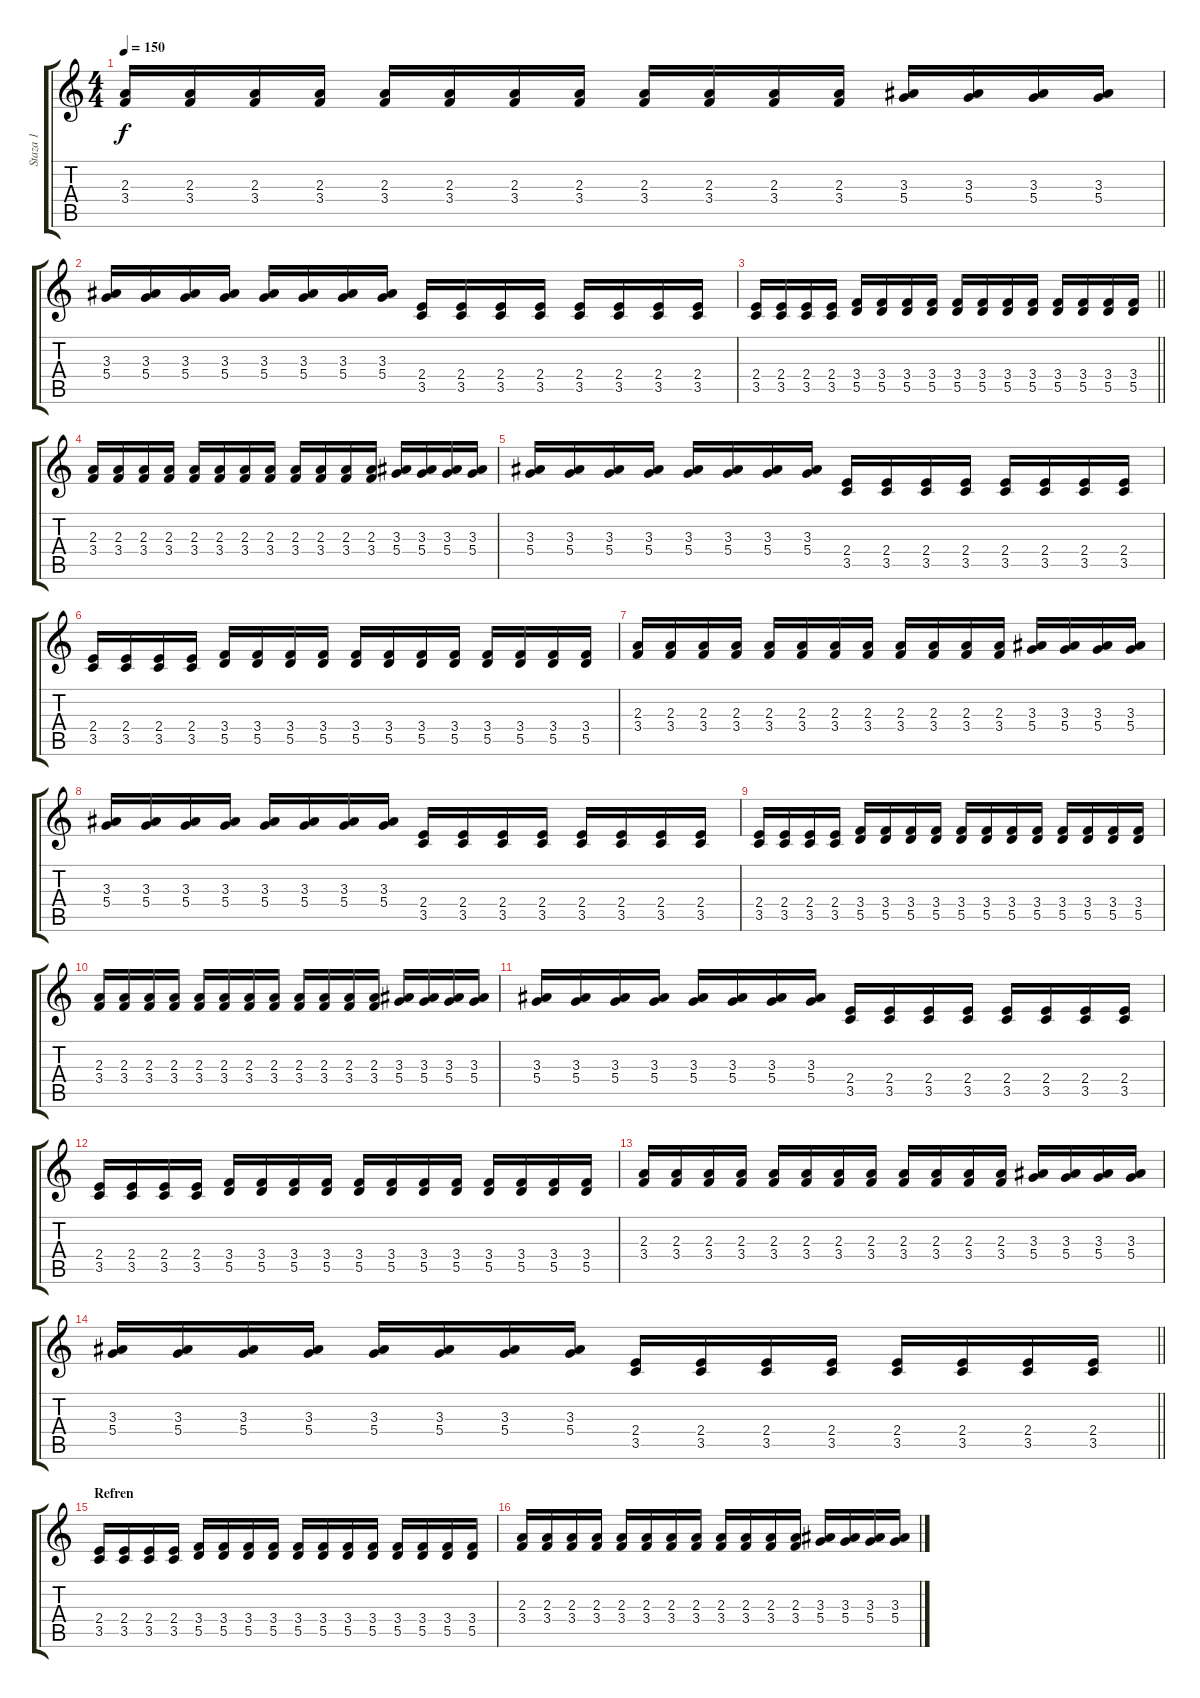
\track ("Staza 1" "Staza 1") {instrument distortionguitar}
\staff {score tabs}
\tuning (E4 B3 G3 D3 A2 E2) {hide}
\ts (4 4)
\tempo 150
\clef g2
\ks c
(2.3 3.4).16{dy f} (2.3 3.4).16 (2.3 3.4).16 (2.3 3.4).16 (2.3 3.4).16 (2.3 3.4).16 (2.3 3.4).16 (2.3 3.4).16 (2.3 3.4).16 (2.3 3.4).16 (2.3 3.4).16 (2.3 3.4).16 (3.3 5.4).16 (3.3 5.4).16 (3.3 5.4).16 (3.3 5.4).16 |
(3.3 5.4).16 (3.3 5.4).16 (3.3 5.4).16 (3.3 5.4).16 (3.3 5.4).16 (3.3 5.4).16 (3.3 5.4).16 (3.3 5.4).16 (2.4 3.5).16 (2.4 3.5).16 (2.4 3.5).16 (2.4 3.5).16 (2.4 3.5).16 (2.4 3.5).16 (2.4 3.5).16 (2.4 3.5).16 |
\barLineRight lightlight
(2.4 3.5).16 (2.4 3.5).16 (2.4 3.5).16 (2.4 3.5).16 (3.4 5.5).16 (3.4 5.5).16 (3.4 5.5).16 (3.4 5.5).16 (3.4 5.5).16 (3.4 5.5).16 (3.4 5.5).16 (3.4 5.5).16 (3.4 5.5).16 (3.4 5.5).16 (3.4 5.5).16 (3.4 5.5).16 |
(2.3 3.4).16 (2.3 3.4).16 (2.3 3.4).16 (2.3 3.4).16 (2.3 3.4).16 (2.3 3.4).16 (2.3 3.4).16 (2.3 3.4).16 (2.3 3.4).16 (2.3 3.4).16 (2.3 3.4).16 (2.3 3.4).16 (3.3 5.4).16 (3.3 5.4).16 (3.3 5.4).16 (3.3 5.4).16 |
(3.3 5.4).16 (3.3 5.4).16 (3.3 5.4).16 (3.3 5.4).16 (3.3 5.4).16 (3.3 5.4).16 (3.3 5.4).16 (3.3 5.4).16 (2.4 3.5).16 (2.4 3.5).16 (2.4 3.5).16 (2.4 3.5).16 (2.4 3.5).16 (2.4 3.5).16 (2.4 3.5).16 (2.4 3.5).16 |
(2.4 3.5).16 (2.4 3.5).16 (2.4 3.5).16 (2.4 3.5).16 (3.4 5.5).16 (3.4 5.5).16 (3.4 5.5).16 (3.4 5.5).16 (3.4 5.5).16 (3.4 5.5).16 (3.4 5.5).16 (3.4 5.5).16 (3.4 5.5).16 (3.4 5.5).16 (3.4 5.5).16 (3.4 5.5).16 |
(2.3 3.4).16 (2.3 3.4).16 (2.3 3.4).16 (2.3 3.4).16 (2.3 3.4).16 (2.3 3.4).16 (2.3 3.4).16 (2.3 3.4).16 (2.3 3.4).16 (2.3 3.4).16 (2.3 3.4).16 (2.3 3.4).16 (3.3 5.4).16 (3.3 5.4).16 (3.3 5.4).16 (3.3 5.4).16 |
(3.3 5.4).16 (3.3 5.4).16 (3.3 5.4).16 (3.3 5.4).16 (3.3 5.4).16 (3.3 5.4).16 (3.3 5.4).16 (3.3 5.4).16 (2.4 3.5).16 (2.4 3.5).16 (2.4 3.5).16 (2.4 3.5).16 (2.4 3.5).16 (2.4 3.5).16 (2.4 3.5).16 (2.4 3.5).16 |
(2.4 3.5).16 (2.4 3.5).16 (2.4 3.5).16 (2.4 3.5).16 (3.4 5.5).16 (3.4 5.5).16 (3.4 5.5).16 (3.4 5.5).16 (3.4 5.5).16 (3.4 5.5).16 (3.4 5.5).16 (3.4 5.5).16 (3.4 5.5).16 (3.4 5.5).16 (3.4 5.5).16 (3.4 5.5).16 |
(2.3 3.4).16 (2.3 3.4).16 (2.3 3.4).16 (2.3 3.4).16 (2.3 3.4).16 (2.3 3.4).16 (2.3 3.4).16 (2.3 3.4).16 (2.3 3.4).16 (2.3 3.4).16 (2.3 3.4).16 (2.3 3.4).16 (3.3 5.4).16 (3.3 5.4).16 (3.3 5.4).16 (3.3 5.4).16 |
(3.3 5.4).16 (3.3 5.4).16 (3.3 5.4).16 (3.3 5.4).16 (3.3 5.4).16 (3.3 5.4).16 (3.3 5.4).16 (3.3 5.4).16 (2.4 3.5).16 (2.4 3.5).16 (2.4 3.5).16 (2.4 3.5).16 (2.4 3.5).16 (2.4 3.5).16 (2.4 3.5).16 (2.4 3.5).16 |
(2.4 3.5).16 (2.4 3.5).16 (2.4 3.5).16 (2.4 3.5).16 (3.4 5.5).16 (3.4 5.5).16 (3.4 5.5).16 (3.4 5.5).16 (3.4 5.5).16 (3.4 5.5).16 (3.4 5.5).16 (3.4 5.5).16 (3.4 5.5).16 (3.4 5.5).16 (3.4 5.5).16 (3.4 5.5).16 |
(2.3 3.4).16 (2.3 3.4).16 (2.3 3.4).16 (2.3 3.4).16 (2.3 3.4).16 (2.3 3.4).16 (2.3 3.4).16 (2.3 3.4).16 (2.3 3.4).16 (2.3 3.4).16 (2.3 3.4).16 (2.3 3.4).16 (3.3 5.4).16 (3.3 5.4).16 (3.3 5.4).16 (3.3 5.4).16 |
\barLineRight lightlight
(3.3 5.4).16 (3.3 5.4).16 (3.3 5.4).16 (3.3 5.4).16 (3.3 5.4).16 (3.3 5.4).16 (3.3 5.4).16 (3.3 5.4).16 (2.4 3.5).16 (2.4 3.5).16 (2.4 3.5).16 (2.4 3.5).16 (2.4 3.5).16 (2.4 3.5).16 (2.4 3.5).16 (2.4 3.5).16 |
\section ("" "Refren")
(2.4 3.5).16 (2.4 3.5).16 (2.4 3.5).16 (2.4 3.5).16 (3.4 5.5).16 (3.4 5.5).16 (3.4 5.5).16 (3.4 5.5).16 (3.4 5.5).16 (3.4 5.5).16 (3.4 5.5).16 (3.4 5.5).16 (3.4 5.5).16 (3.4 5.5).16 (3.4 5.5).16 (3.4 5.5).16 |
(2.3 3.4).16 (2.3 3.4).16 (2.3 3.4).16 (2.3 3.4).16 (2.3 3.4).16 (2.3 3.4).16 (2.3 3.4).16 (2.3 3.4).16 (2.3 3.4).16 (2.3 3.4).16 (2.3 3.4).16 (2.3 3.4).16 (3.3 5.4).16 (3.3 5.4).16 (3.3 5.4).16 (3.3 5.4).16
